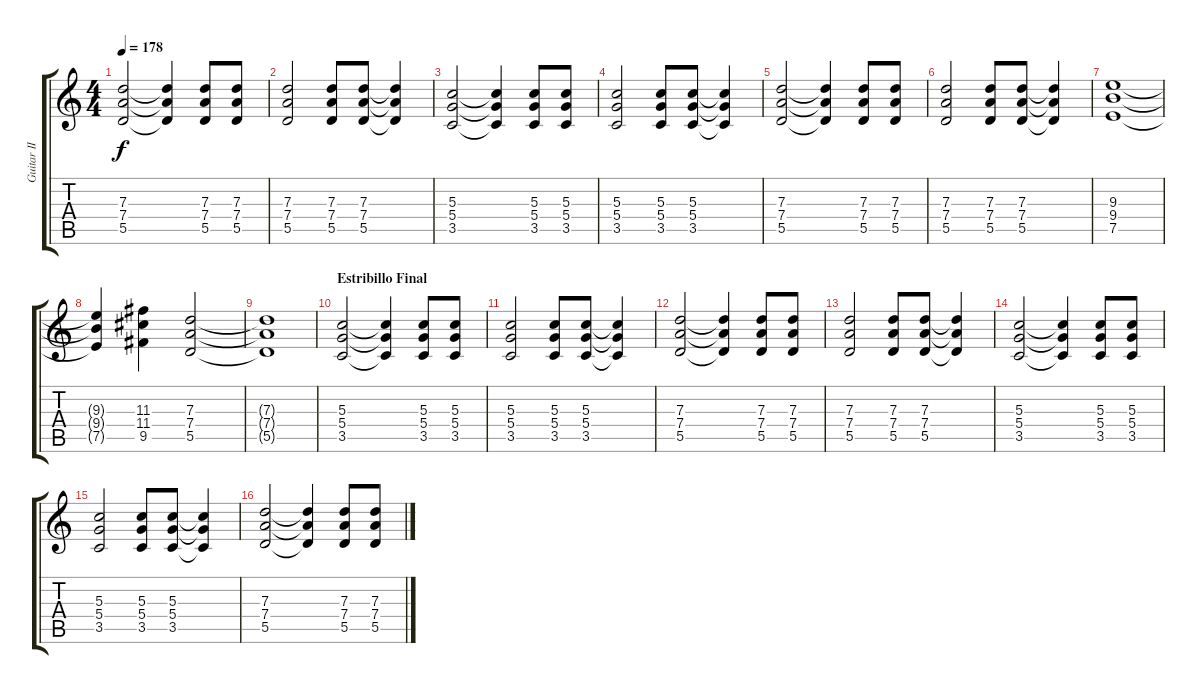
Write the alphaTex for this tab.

\track ("Guitar II" "Guitar II") {instrument distortionguitar}
\staff {score tabs}
\tuning (E4 B3 G3 D3 A2 E2) {hide}
\ts (4 4)
\tempo 178
\clef g2
\ks c
(7.3 7.4 5.5).2{dy f} (7.3{t} 7.4{t} 5.5{t}).4 (7.3 7.4 5.5).8 (7.3 7.4 5.5).8 |
(7.3 7.4 5.5).2 (7.3 7.4 5.5).8 (7.3 7.4 5.5).8 (7.3{t} 7.4{t} 5.5{t}).4 |
(5.3 5.4 3.5).2 (5.3{t} 5.4{t} 3.5{t}).4 (5.3 5.4 3.5).8 (5.3 5.4 3.5).8 |
(5.3 5.4 3.5).2 (5.3 5.4 3.5).8 (5.3 5.4 3.5).8 (5.3{t} 5.4{t} 3.5{t}).4 |
(7.3 7.4 5.5).2 (7.3{t} 7.4{t} 5.5{t}).4 (7.3 7.4 5.5).8 (7.3 7.4 5.5).8 |
(7.3 7.4 5.5).2 (7.3 7.4 5.5).8 (7.3 7.4 5.5).8 (7.3{t} 7.4{t} 5.5{t}).4 |
(9.3 9.4 7.5).1 |
(9.3{t} 9.4{t} 7.5{t}).4 (11.3 11.4 9.5).4 (7.3 7.4 5.5).2 |
(7.3{t} 7.4{t} 5.5{t}).1 |
\section ("" "Estribillo Final")
(5.3 5.4 3.5).2 (5.3{t} 5.4{t} 3.5{t}).4 (5.3 5.4 3.5).8 (5.3 5.4 3.5).8 |
(5.3 5.4 3.5).2 (5.3 5.4 3.5).8 (5.3 5.4 3.5).8 (5.3{t} 5.4{t} 3.5{t}).4 |
(7.3 7.4 5.5).2 (7.3{t} 7.4{t} 5.5{t}).4 (7.3 7.4 5.5).8 (7.3 7.4 5.5).8 |
(7.3 7.4 5.5).2 (7.3 7.4 5.5).8 (7.3 7.4 5.5).8 (7.3{t} 7.4{t} 5.5{t}).4 |
(5.3 5.4 3.5).2 (5.3{t} 5.4{t} 3.5{t}).4 (5.3 5.4 3.5).8 (5.3 5.4 3.5).8 |
(5.3 5.4 3.5).2 (5.3 5.4 3.5).8 (5.3 5.4 3.5).8 (5.3{t} 5.4{t} 3.5{t}).4 |
(7.3 7.4 5.5).2 (7.3{t} 7.4{t} 5.5{t}).4 (7.3 7.4 5.5).8 (7.3 7.4 5.5).8
